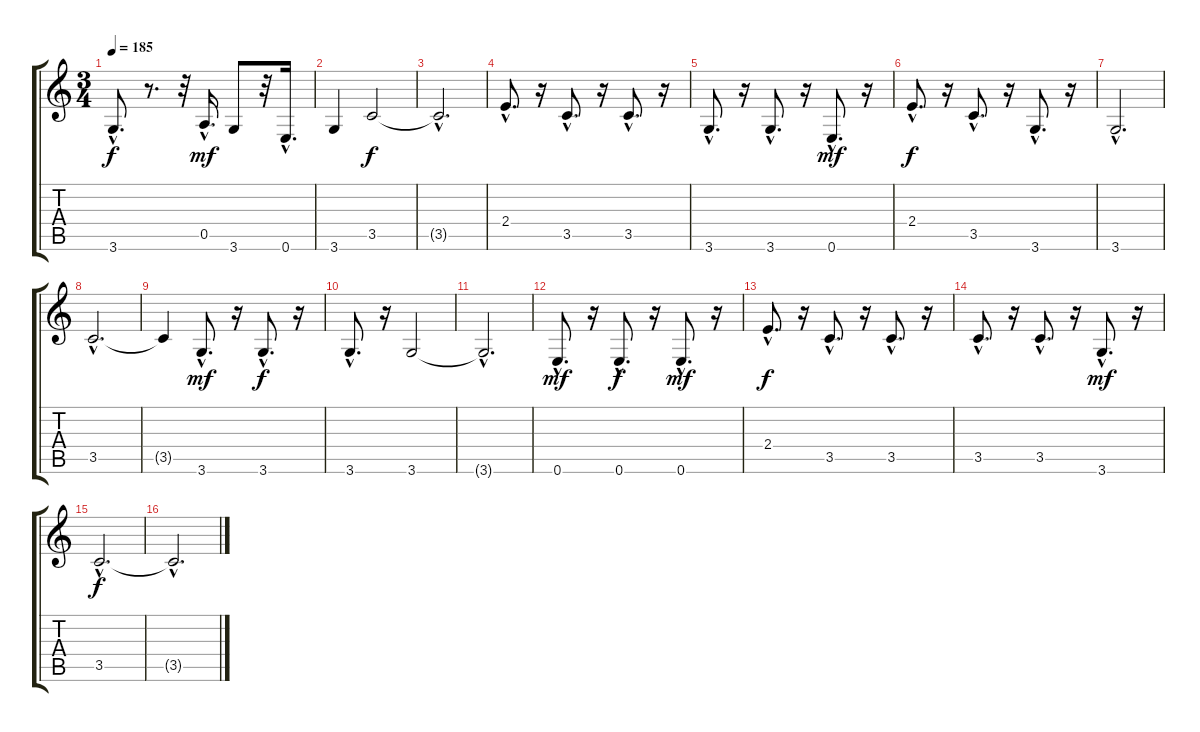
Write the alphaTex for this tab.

\track "" {instrument guitarharmonics}
\staff {score tabs}
\tuning (E4 B3 G3 D3 A2 E2) {hide}
\ts (3 4)
\tempo 185
\clef g2
\ks c
3.6{hac}.8{d dy f} r.8{d} r.32 0.5{hac}.16{d dy mf} 3.6.8 r.32 0.6{hac}.16{d} |
3.6.4 3.5.2{dy f} |
3.5{hac t}.2{d} |
2.4{hac}.8{d} r.16 3.5{hac}.8{d} r.16 3.5{hac}.8{d} r.16 |
3.6{hac}.8{d} r.16 3.6{hac}.8{d} r.16 0.6{hac}.8{d dy mf} r.16 |
2.4{hac}.8{d dy f} r.16 3.5{hac}.8{d} r.16 3.6{hac}.8{d} r.16 |
3.6{hac}.2{d} |
3.5{hac}.2{d} |
3.5{t}.4 3.6{hac}.8{d dy mf} r.16 3.6{hac}.8{d dy f} r.16 |
3.6{hac}.8{d} r.16 3.6.2 |
3.6{hac t}.2{d} |
0.6{hac}.8{d dy mf} r.16 0.6{hac}.8{d dy f} r.16 0.6{hac}.8{d dy mf} r.16 |
2.4{hac}.8{d dy f} r.16 3.5{hac}.8{d} r.16 3.5{hac}.8{d} r.16 |
3.5{hac}.8{d} r.16 3.5{hac}.8{d} r.16 3.6{hac}.8{d dy mf} r.16 |
3.5{hac}.2{d dy f} |
3.5{hac t}.2{d}
